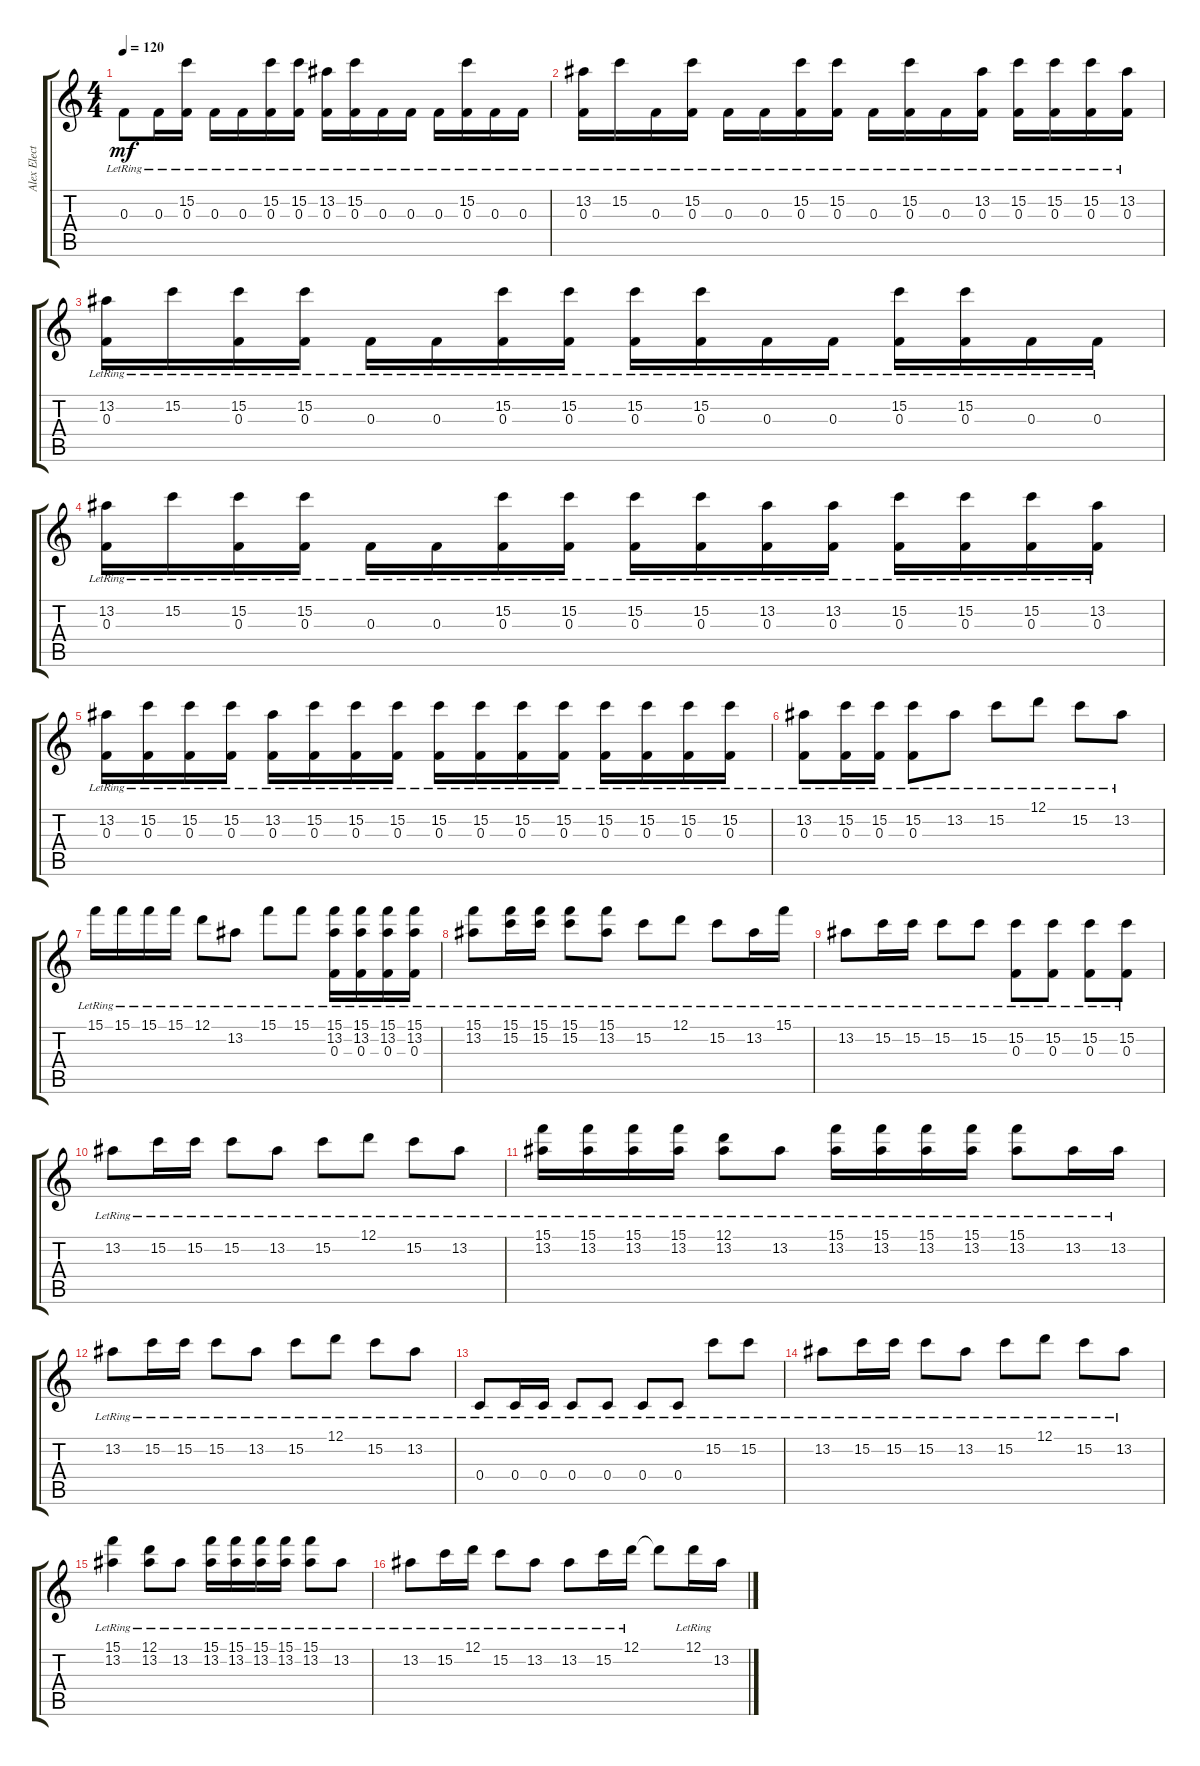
\track ("Alex Electric (Whole Step Down)" "Alex Elect") {instrument distortionguitar}
\staff {score tabs}
\tuning (D4 A3 F3 C3 G2 D2) {hide}
\ts (4 4)
\tempo 120
\clef g2
\ks c
0.3{lr}.8{dy mf} 0.3{lr}.16 (15.2{lr} 0.3{lr}).16 0.3{lr}.16 0.3{lr}.16 (15.2{lr} 0.3{lr}).16 (15.2{lr} 0.3{lr}).16 (13.2{lr} 0.3{lr}).16 (15.2{lr} 0.3{lr}).16 0.3{lr}.16 0.3{lr}.16 0.3{lr}.16 (15.2{lr} 0.3{lr}).16 0.3{lr}.16 0.3{lr}.16 |
(13.2{lr} 0.3{lr}).16 15.2{lr}.16 0.3{lr}.16 (15.2{lr} 0.3{lr}).16 0.3{lr}.16 0.3{lr}.16 (15.2{lr} 0.3{lr}).16 (15.2{lr} 0.3{lr}).16 0.3{lr}.16 (15.2{lr} 0.3{lr}).16 0.3{lr}.16 (13.2{lr} 0.3{lr}).16 (15.2{lr} 0.3{lr}).16 (15.2{lr} 0.3{lr}).16 (15.2{lr} 0.3{lr}).16 (13.2{lr} 0.3{lr}).16 |
(13.2{lr} 0.3{lr}).16 15.2{lr}.16 (15.2{lr} 0.3{lr}).16 (15.2{lr} 0.3{lr}).16 0.3{lr}.16 0.3{lr}.16 (15.2{lr} 0.3{lr}).16 (15.2{lr} 0.3{lr}).16 (15.2{lr} 0.3{lr}).16 (15.2{lr} 0.3{lr}).16 0.3{lr}.16 0.3{lr}.16 (15.2{lr} 0.3{lr}).16 (15.2{lr} 0.3{lr}).16 0.3{lr}.16 0.3{lr}.16 |
(13.2{lr} 0.3{lr}).16 15.2{lr}.16 (15.2{lr} 0.3{lr}).16 (15.2{lr} 0.3{lr}).16 0.3{lr}.16 0.3{lr}.16 (15.2{lr} 0.3{lr}).16 (15.2{lr} 0.3{lr}).16 (15.2{lr} 0.3{lr}).16 (15.2{lr} 0.3{lr}).16 (13.2{lr} 0.3{lr}).16 (13.2{lr} 0.3{lr}).16 (15.2{lr} 0.3{lr}).16 (15.2{lr} 0.3{lr}).16 (15.2{lr} 0.3{lr}).16 (13.2{lr} 0.3{lr}).16 |
(13.2{lr} 0.3{lr}).16 (15.2{lr} 0.3{lr}).16 (15.2{lr} 0.3{lr}).16 (15.2{lr} 0.3{lr}).16 (13.2{lr} 0.3{lr}).16 (15.2{lr} 0.3{lr}).16 (15.2{lr} 0.3{lr}).16 (15.2{lr} 0.3{lr}).16 (15.2{lr} 0.3{lr}).16 (15.2{lr} 0.3{lr}).16 (15.2{lr} 0.3{lr}).16 (15.2{lr} 0.3{lr}).16 (15.2{lr} 0.3{lr}).16 (15.2{lr} 0.3{lr}).16 (15.2{lr} 0.3{lr}).16 (15.2{lr} 0.3{lr}).16 |
(13.2{lr} 0.3{lr}).8 (15.2{lr} 0.3{lr}).16 (15.2{lr} 0.3{lr}).16 (15.2{lr} 0.3{lr}).8 13.2{lr}.8 15.2{lr}.8 12.1{lr}.8 15.2{lr}.8 13.2{lr}.8 |
15.1{lr}.16 15.1{lr}.16 15.1{lr}.16 15.1{lr}.16 12.1{lr}.8 13.2{lr}.8 15.1{lr}.8 15.1{lr}.8 (15.1{lr} 13.2{lr} 0.3{lr}).16 (15.1{lr} 13.2{lr} 0.3{lr}).16 (15.1{lr} 13.2{lr} 0.3{lr}).16 (15.1{lr} 13.2{lr} 0.3{lr}).16 |
(15.1{lr} 13.2{lr}).8 (15.1{lr} 15.2{lr}).16 (15.1{lr} 15.2{lr}).16 (15.1{lr} 15.2{lr}).8 (15.1{lr} 13.2{lr}).8 15.2{lr}.8 12.1{lr}.8 15.2{lr}.8 13.2{lr}.16 15.1{lr}.16 |
13.2{lr}.8 15.2{lr}.16 15.2{lr}.16 15.2{lr}.8 15.2{lr}.8 (15.2{lr} 0.3{lr}).8 (15.2{lr} 0.3{lr}).8 (15.2{lr} 0.3{lr}).8 (15.2{lr} 0.3{lr}).8 |
13.2{lr}.8 15.2{lr}.16 15.2{lr}.16 15.2{lr}.8 13.2{lr}.8 15.2{lr}.8 12.1{lr}.8 15.2{lr}.8 13.2{lr}.8 |
(15.1{lr} 13.2{lr}).16 (15.1{lr} 13.2{lr}).16 (15.1{lr} 13.2{lr}).16 (15.1{lr} 13.2{lr}).16 (12.1{lr} 13.2{lr}).8 13.2{lr}.8 (15.1{lr} 13.2{lr}).16 (15.1{lr} 13.2{lr}).16 (15.1{lr} 13.2{lr}).16 (15.1{lr} 13.2{lr}).16 (15.1{lr} 13.2{lr}).8 13.2{lr}.16 13.2{lr}.16 |
13.2{lr}.8 15.2{lr}.16 15.2{lr}.16 15.2{lr}.8 13.2{lr}.8 15.2{lr}.8 12.1{lr}.8 15.2{lr}.8 13.2{lr}.8 |
0.4{lr}.8 0.4{lr}.16 0.4{lr}.16 0.4{lr}.8 0.4{lr}.8 0.4{lr}.8 0.4{lr}.8 15.2{lr}.8 15.2{lr}.8 |
13.2{lr}.8 15.2{lr}.16 15.2{lr}.16 15.2{lr}.8 13.2{lr}.8 15.2{lr}.8 12.1{lr}.8 15.2{lr}.8 13.2{lr}.8 |
(15.1{lr} 13.2{lr}).4 (12.1{lr} 13.2{lr}).8 13.2{lr}.8 (15.1{lr} 13.2{lr}).16 (15.1{lr} 13.2{lr}).16 (15.1{lr} 13.2{lr}).16 (15.1{lr} 13.2{lr}).16 (15.1{lr} 13.2{lr}).8 13.2{lr}.8 |
13.2{lr}.8 15.2{lr}.16 12.1{lr}.16 15.2{lr}.8 13.2{lr}.8 13.2{lr}.8 15.2{lr}.16 12.1{lr}.16 12.1{t}.8 12.1{lr}.16 13.2{lr}.16
